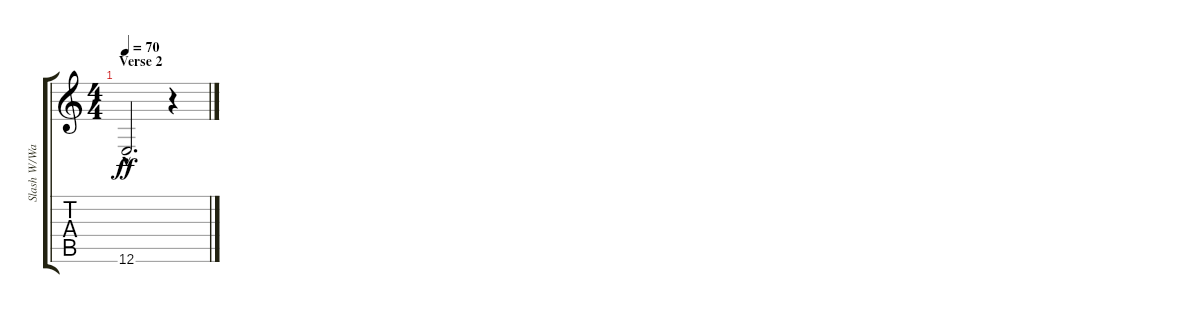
\track ("Slash W/Wah" "Slash W/Wa") {instrument lead4chiff}
\staff {score tabs}
\tuning (E4 B3 G3 D3 A2 E2) {hide}
\ts (4 4)
\section ("" "Verse 2")
\tempo 70
\clef g2
\ks c
12.6{hac}.2{d dy ff volume 0} r.4
